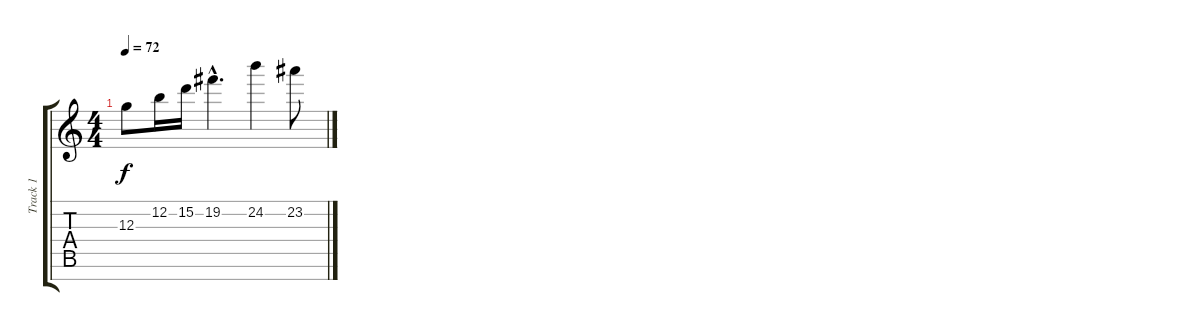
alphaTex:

\track ("Track 1" "Track 1") {instrument distortionguitar}
\staff {score tabs}
\tuning (E4 B3 G3 D3 A2 E2 B1) {hide}
\ts (4 4)
\tempo 72
\clef g2
\ks c
12.3.8{dy f} 12.2.16 15.2.16 19.2{hac}.4{d} 24.2.4 23.2.8
